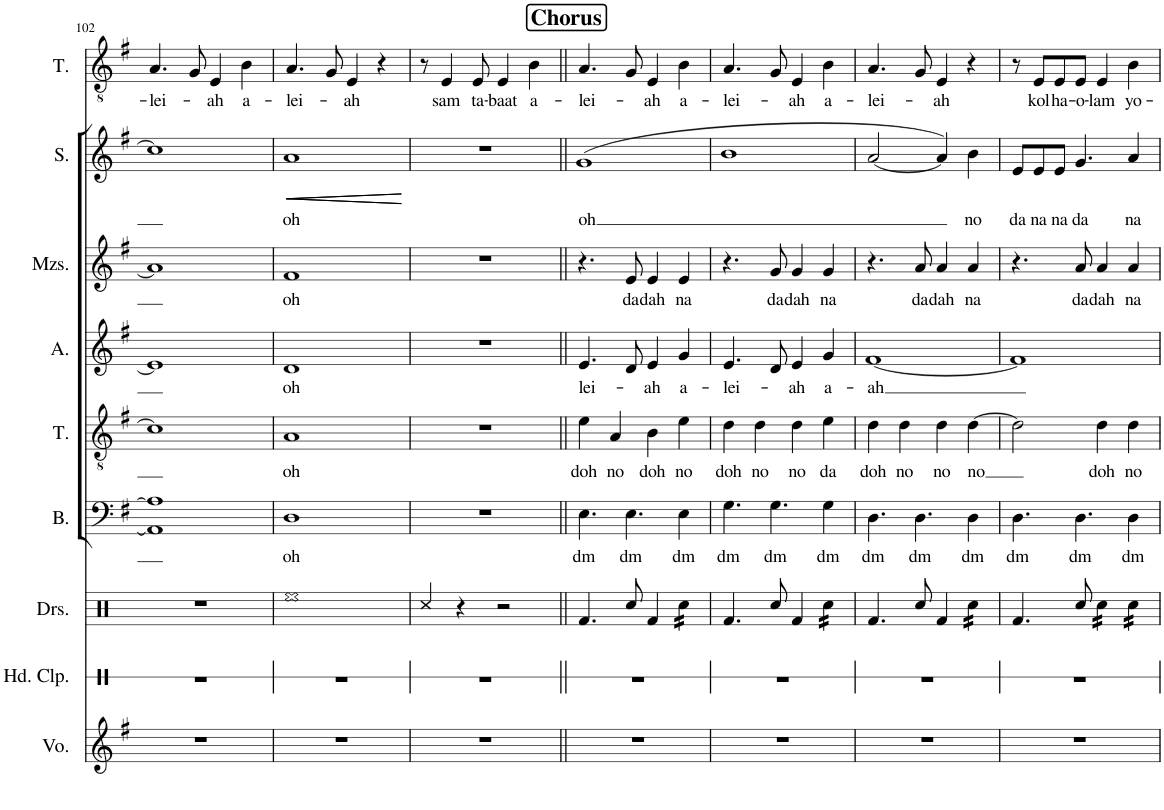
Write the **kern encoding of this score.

**kern	**kern	**kern	**kern	**text	**kern	**text	**kern	**text	**kern	**text	**kern	**text	**dynam	**kern	**text
*part9	*part8	*part7	*part6	*part6	*part5	*part5	*part4	*part4	*part3	*part3	*part2	*part2	*part2	*part1	*part1
*staff9	*staff8	*staff7	*staff6	*staff6	*staff5	*staff5	*staff4	*staff4	*staff3	*staff3	*staff2	*staff2	*staff2	*staff1	*staff1
*I"Voice	*I"Hand Clap	*I"Drumset	*I"Bass	*	*I"Tenor	*	*I"Alto	*	*I"Mezzo-soprano	*	*I"Soprano	*	*	*I"Tenor	*
*I'Vo.	*I'Hd. Clp.	*I'Drs.	*I'B.	*	*I'T.	*	*I'A.	*	*I'Mzs.	*	*I'S.	*	*	*I'T.	*
!!LO:PB:g=z
*clefG2	*clefX	*clefX	*clefF4	*	*clefGv2	*	*clefG2	*	*clefG2	*	*clefG2	*	*	*clefGv2	*
*k[f#]	*k[]	*k[]	*k[f#]	*	*k[f#]	*	*k[f#]	*	*k[f#]	*	*k[f#]	*	*	*k[f#]	*
*M4/4	*M4/4	*M4/4	*M4/4	*	*M4/4	*	*M4/4	*	*M4/4	*	*M4/4	*	*	*M4/4	*
*met(c)	*met(c)	*met(c)	*met(c)	*	*met(c)	*	*met(c)	*	*met(c)	*	*met(c)	*	*	*met(c)	*
=102	=102	=102	=102	=102	=102	=102	=102	=102	=102	=102	=102	=102	=102	=102	=102
!	!	!	!	!	!	!	!	!	!	!	!	!	!	!	!LO:LY:b
1r	1r	1r	1AA] 1A]	.	1c]	.	1e]	.	1a]	.	1cc]	.	.	4.A/	-lei-
.	.	.	.	.	.	.	.	.	.	.	.	.	.	8G/	.
!	!	!	!	!	!	!	!	!	!	!	!	!	!	!	!LO:LY:b
.	.	.	.	.	.	.	.	.	.	.	.	.	.	4E/	-ah
!	!	!	!	!	!	!	!	!	!	!	!	!	!	!	!LO:LY:b
.	.	.	.	.	.	.	.	.	.	.	.	.	.	4B\	a-
=103	=103	=103	=103	=103	=103	=103	=103	=103	=103	=103	=103	=103	=103	=103	=103
!	!	!	!	!LO:LY:b	!	!LO:LY:b	!	!LO:LY:b	!	!LO:LY:b	!	!LO:LY:b	!LO:HP:b	!	!
!	!	!	!	!	!	!	!	!	!	!	!	!	!LO:HP:n=1:b	!	!LO:LY:b
1r	1r	1Ree	1D	oh	1A	oh	1d	oh	1f#	oh	1a	oh	< <	4.A/	-lei-
.	.	.	.	.	.	.	.	.	.	.	.	.	.	8G/	.
!	!	!	!	!	!	!	!	!	!	!	!	!	!	!	!LO:LY:b
.	.	.	.	.	.	.	.	.	.	.	.	.	.	4E/	-ah
.	.	.	.	.	.	.	.	.	.	.	.	.	.	4r	.
.	.	.	.	.	.	.	.	.	.	.	.	.	[	.	.
=104	=104	=104	=104	=104	=104	=104	=104	=104	=104	=104	=104	=104	=104	=104	=104
1r	1r	4Rcc/	1r	.	1r	.	1r	.	1r	.	1r	.	.	8r	.
!	!	!	!	!	!	!	!	!	!	!	!	!	!	!	!LO:LY:b
.	.	.	.	.	.	.	.	.	.	.	.	.	.	4E/	sam
.	.	4r	.	.	.	.	.	.	.	.	.	.	.	.	.
!	!	!	!	!	!	!	!	!	!	!	!	!	!	!	!LO:LY:b
.	.	.	.	.	.	.	.	.	.	.	.	.	.	8E/	ta-
!	!	!	!	!	!	!	!	!	!	!	!	!	!	!	!LO:LY:b
.	.	2r	.	.	.	.	.	.	.	.	.	.	.	4E/	-baat
!	!	!	!	!	!	!	!	!	!	!	!	!	!	!	!LO:LY:b
.	.	.	.	.	.	.	.	.	.	.	.	.	.	4B\	a-
.	.	.	.	.	.	.	.	.	.	.	.	.	[	.	.
!!LO:REH:place=s1:a:B:cj:fs=14:t=Chorus
=105||	=105||	=105||	=105||	=105||	=105||	=105||	=105||	=105||	=105||	=105||	=105||	=105||	=105||	=105||	=105||
!	!	!	!	!LO:LY:b	!	!LO:LY:b	!	!LO:LY:b	!	!	!	!LO:LY:b	!	!	!LO:LY:b
1r	1r	4.Rf/	4.E\	dm	4e\	doh	4.e/	-lei-	4.r	.	(1g	oh	.	4.A/	-lei-
!	!	!	!	!	!	!LO:LY:b	!	!	!	!	!	!	!	!	!
.	.	.	.	.	4A/	no	.	.	.	.	.	.	.	.	.
!	!	!	!	!LO:LY:b	!	!	!	!	!	!LO:LY:b	!	!	!	!	!
.	.	8Rcc/	4.E\	dm	.	.	8d/	.	8e/	da	.	.	.	8G/	.
!	!	!	!	!	!	!LO:LY:b	!	!LO:LY:b	!	!LO:LY:b	!	!	!	!	!LO:LY:b
.	.	4Rf/	.	.	4B\	doh	4e/	-ah	4e/	dah	.	.	.	4E/	-ah
!	!	!	!	!LO:LY:b	!	!LO:LY:b	!	!LO:LY:b	!	!LO:LY:b	!	!	!	!	!LO:LY:b
*	*	*tremolo	*	*	*	*	*	*	*	*	*	*	*	*	*
.	.	16Rcc\LL	4E\	dm	4e\	no	4g/	a-	4e/	na	.	.	.	4B\	a-
.	.	16Rcc\	.	.	.	.	.	.	.	.	.	.	.	.	.
.	.	16Rcc\	.	.	.	.	.	.	.	.	.	.	.	.	.
.	.	16Rcc\JJ	.	.	.	.	.	.	.	.	.	.	.	.	.
*	*	*Xtremolo	*	*	*	*	*	*	*	*	*	*	*	*	*
=106	=106	=106	=106	=106	=106	=106	=106	=106	=106	=106	=106	=106	=106	=106	=106
!	!	!	!	!LO:LY:b	!	!LO:LY:b	!	!LO:LY:b	!	!	!	!	!	!	!LO:LY:b
1r	1r	4.Rf/	4.G\	dm	4d\	doh	4.e/	-lei-	4.r	.	1b	.	.	4.A/	-lei-
!	!	!	!	!	!	!LO:LY:b	!	!	!	!	!	!	!	!	!
.	.	.	.	.	4d\	no	.	.	.	.	.	.	.	.	.
!	!	!	!	!LO:LY:b	!	!	!	!	!	!LO:LY:b	!	!	!	!	!
.	.	8Rcc/	4.G\	dm	.	.	8d/	.	8g/	da	.	.	.	8G/	.
!	!	!	!	!	!	!LO:LY:b	!	!LO:LY:b	!	!LO:LY:b	!	!	!	!	!LO:LY:b
.	.	4Rf/	.	.	4d\	no	4e/	-ah	4g/	dah	.	.	.	4E/	-ah
!	!	!	!	!LO:LY:b	!	!LO:LY:b	!	!LO:LY:b	!	!LO:LY:b	!	!	!	!	!LO:LY:b
*	*	*tremolo	*	*	*	*	*	*	*	*	*	*	*	*	*
.	.	16Rcc\LL	4G\	dm	4e\	da	4g/	a-	4g/	na	.	.	.	4B\	a-
.	.	16Rcc\	.	.	.	.	.	.	.	.	.	.	.	.	.
.	.	16Rcc\	.	.	.	.	.	.	.	.	.	.	.	.	.
.	.	16Rcc\JJ	.	.	.	.	.	.	.	.	.	.	.	.	.
*	*	*Xtremolo	*	*	*	*	*	*	*	*	*	*	*	*	*
=107	=107	=107	=107	=107	=107	=107	=107	=107	=107	=107	=107	=107	=107	=107	=107
!	!	!	!	!LO:LY:b	!	!LO:LY:b	!	!LO:LY:b	!	!	!	!	!	!	!LO:LY:b
1r	1r	4.Rf/	4.D\	dm	4d\	doh	[1f#	-ah	4.r	.	[2a/	.	.	4.A/	-lei-
!	!	!	!	!	!	!LO:LY:b	!	!	!	!	!	!	!	!	!
.	.	.	.	.	4d\	no	.	.	.	.	.	.	.	.	.
!	!	!	!	!LO:LY:b	!	!	!	!	!	!LO:LY:b	!	!	!	!	!
.	.	8Rcc/	4.D\	dm	.	.	.	.	8a/	da	.	.	.	8G/	.
!	!	!	!	!	!	!LO:LY:b	!	!	!	!LO:LY:b	!	!	!	!	!LO:LY:b
.	.	4Rf/	.	.	4d\	no	.	.	4a/	dah	4a/])	.	.	4E/	-ah
!	!	!	!	!LO:LY:b	!	!LO:LY:b	!	!	!	!LO:LY:b	!	!LO:LY:b	!	!	!
*	*	*tremolo	*	*	*	*	*	*	*	*	*	*	*	*	*
.	.	16Rcc\LL	4D\	dm	[4d\	no	.	.	4a/	na	4b\	no	.	4r	.
.	.	16Rcc\	.	.	.	.	.	.	.	.	.	.	.	.	.
.	.	16Rcc\	.	.	.	.	.	.	.	.	.	.	.	.	.
.	.	16Rcc\JJ	.	.	.	.	.	.	.	.	.	.	.	.	.
*	*	*Xtremolo	*	*	*	*	*	*	*	*	*	*	*	*	*
=108	=108	=108	=108	=108	=108	=108	=108	=108	=108	=108	=108	=108	=108	=108	=108
!	!	!	!	!LO:LY:b	!	!	!	!	!	!	!	!LO:LY:b	!	!	!
1r	1r	4.Rf/	4.D\	dm	2d\]	.	1f#]	.	4.r	.	8e/L	da	.	8r	.
!	!	!	!	!	!	!	!	!	!	!	!	!LO:LY:b	!	!	!LO:LY:b
.	.	.	.	.	.	.	.	.	.	.	8e/	na	.	8E/L	kol
!	!	!	!	!	!	!	!	!	!	!	!	!LO:LY:b	!	!	!LO:LY:b
.	.	.	.	.	.	.	.	.	.	.	8e/J	na	.	8E/	ha-
!	!	!	!	!LO:LY:b	!	!	!	!	!	!LO:LY:b	!	!LO:LY:b	!	!	!LO:LY:b
.	.	8Rcc/	4.D\	dm	.	.	.	.	8a/	da	4.g/	da	.	8E/J	-o-
!	!	!	!	!	!	!LO:LY:b	!	!	!	!LO:LY:b	!	!	!	!	!LO:LY:b
*	*	*tremolo	*	*	*	*	*	*	*	*	*	*	*	*	*
.	.	16Rcc\LL	.	.	4d\	doh	.	.	4a/	dah	.	.	.	4E/	-lam
.	.	16Rcc\	.	.	.	.	.	.	.	.	.	.	.	.	.
.	.	16Rcc\	.	.	.	.	.	.	.	.	.	.	.	.	.
.	.	16Rcc\JJ	.	.	.	.	.	.	.	.	.	.	.	.	.
!	!	!	!	!LO:LY:b	!	!LO:LY:b	!	!	!	!LO:LY:b	!	!LO:LY:b	!	!	!LO:LY:b
.	.	16Rcc\LL	4D\	dm	4d\	no	.	.	4a/	na	4a/	na	.	4B\	yo-
.	.	16Rcc\	.	.	.	.	.	.	.	.	.	.	.	.	.
.	.	16Rcc\	.	.	.	.	.	.	.	.	.	.	.	.	.
.	.	16Rcc\JJ	.	.	.	.	.	.	.	.	.	.	.	.	.
*	*	*Xtremolo	*	*	*	*	*	*	*	*	*	*	*	*	*
=	=	=	=	=	=	=	=	=	=	=	=	=	=	=	=
*-	*-	*-	*-	*-	*-	*-	*-	*-	*-	*-	*-	*-	*-	*-	*-
